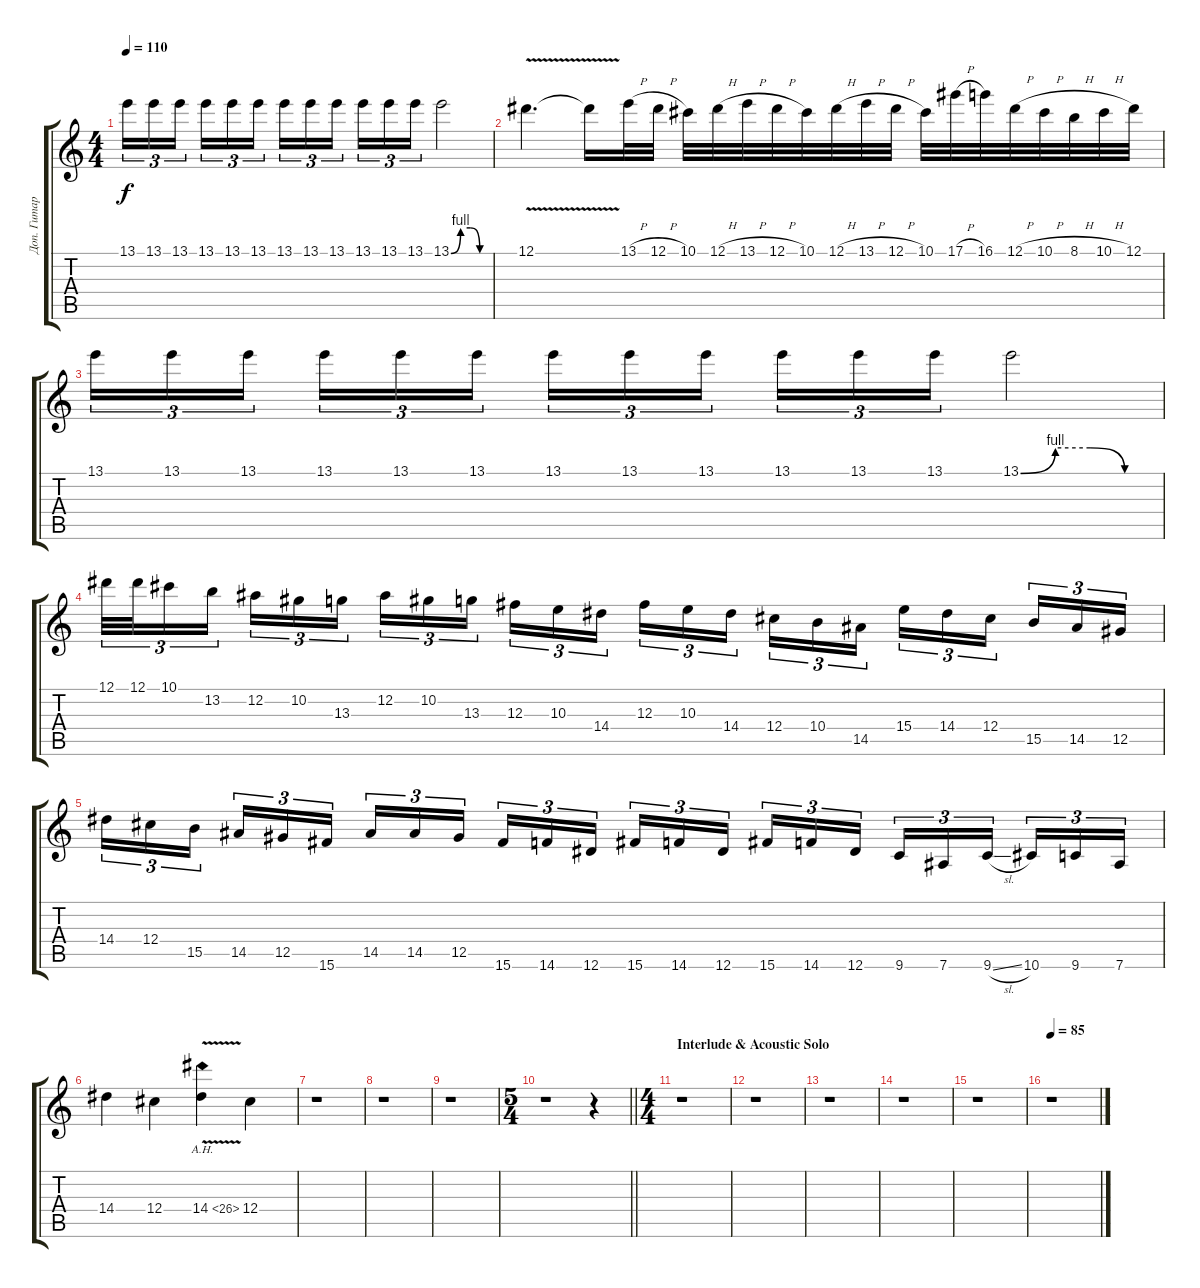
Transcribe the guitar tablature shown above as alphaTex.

\track ("Доп. Гитара" "Доп. Гитар") {instrument distortionguitar}
\staff {score tabs}
\tuning (Eb4 Bb3 Gb3 Db3 Ab2 Eb2) {hide}
\ts (4 4)
\tempo 110
\clef g2
\ks c
13.1.16{tu (3 2) dy f} 13.1.16{tu (3 2)} 13.1.16{tu (3 2) beam splitsecondary} 13.1.16{tu (3 2)} 13.1.16{tu (3 2)} 13.1.16{tu (3 2)} 13.1.16{tu (3 2)} 13.1.16{tu (3 2)} 13.1.16{tu (3 2) beam splitsecondary} 13.1.16{tu (3 2)} 13.1.16{tu (3 2)} 13.1.16{tu (3 2)} 13.1{be (custom 0 0 15 4 30 4 45 0 60 0)}.2 |
12.1{v}.4{d} 12.1{v t}.16 13.1{h}.32 12.1{h}.32 10.1.32 12.1{h}.32 13.1{h}.32 12.1{h}.32 10.1.32 12.1{h}.32 13.1{h}.32 12.1{h}.32 10.1.32 17.1{h}.32 16.1.32 12.1{h}.32 10.1{h}.32 8.1{h}.32 10.1{h}.32 12.1.32 |
13.1.16{tu (3 2)} 13.1.16{tu (3 2)} 13.1.16{tu (3 2) beam splitsecondary} 13.1.16{tu (3 2)} 13.1.16{tu (3 2)} 13.1.16{tu (3 2)} 13.1.16{tu (3 2)} 13.1.16{tu (3 2)} 13.1.16{tu (3 2) beam splitsecondary} 13.1.16{tu (3 2)} 13.1.16{tu (3 2)} 13.1.16{tu (3 2)} 13.1{be (custom 0 0 15 4 30 4 45 0 60 0)}.2 |
12.1.32{tu (3 2)} 12.1.32{tu (3 2)} 10.1.16{tu (3 2)} 13.2.16{tu (3 2) beam splitsecondary} 12.2.16{tu (3 2)} 10.2.16{tu (3 2)} 13.3.16{tu (3 2)} 12.2.16{tu (3 2)} 10.2.16{tu (3 2)} 13.3.16{tu (3 2) beam splitsecondary} 12.3.16{tu (3 2)} 10.3.16{tu (3 2)} 14.4.16{tu (3 2)} 12.3.16{tu (3 2)} 10.3.16{tu (3 2)} 14.4.16{tu (3 2) beam splitsecondary} 12.4.16{tu (3 2)} 10.4.16{tu (3 2)} 14.5.16{tu (3 2)} 15.4.16{tu (3 2)} 14.4.16{tu (3 2)} 12.4.16{tu (3 2) beam splitsecondary} 15.5.16{tu (3 2)} 14.5.16{tu (3 2)} 12.5.16{tu (3 2)} |
14.4.16{tu (3 2)} 12.4.16{tu (3 2)} 15.5.16{tu (3 2) beam splitsecondary} 14.5.16{tu (3 2)} 12.5.16{tu (3 2)} 15.6.16{tu (3 2)} 14.5.16{tu (3 2)} 14.5.16{tu (3 2)} 12.5.16{tu (3 2) beam splitsecondary} 15.6.16{tu (3 2)} 14.6.16{tu (3 2)} 12.6.16{tu (3 2)} 15.6.16{tu (3 2)} 14.6.16{tu (3 2)} 12.6.16{tu (3 2) beam splitsecondary} 15.6.16{tu (3 2)} 14.6.16{tu (3 2)} 12.6.16{tu (3 2)} 9.6.16{tu (3 2)} 7.6.16{tu (3 2)} 9.6{sl}.16{tu (3 2) beam splitsecondary} 10.6.16{tu (3 2)} 9.6.16{tu (3 2)} 7.6.16{tu (3 2)} |
14.4.4 12.4.4 14.4{ah 12 v}.4 12.4.4 |
r.1 |
r.1 |
r.1 |
\ts (5 4)
\barLineRight lightlight
r.1 r.4 |
\ts (4 4)
\section ("" "Interlude & Acoustic Solo")
r.1 |
r.1 |
r.1 |
r.1 |
r.1 |
\tempo 85
r.1
